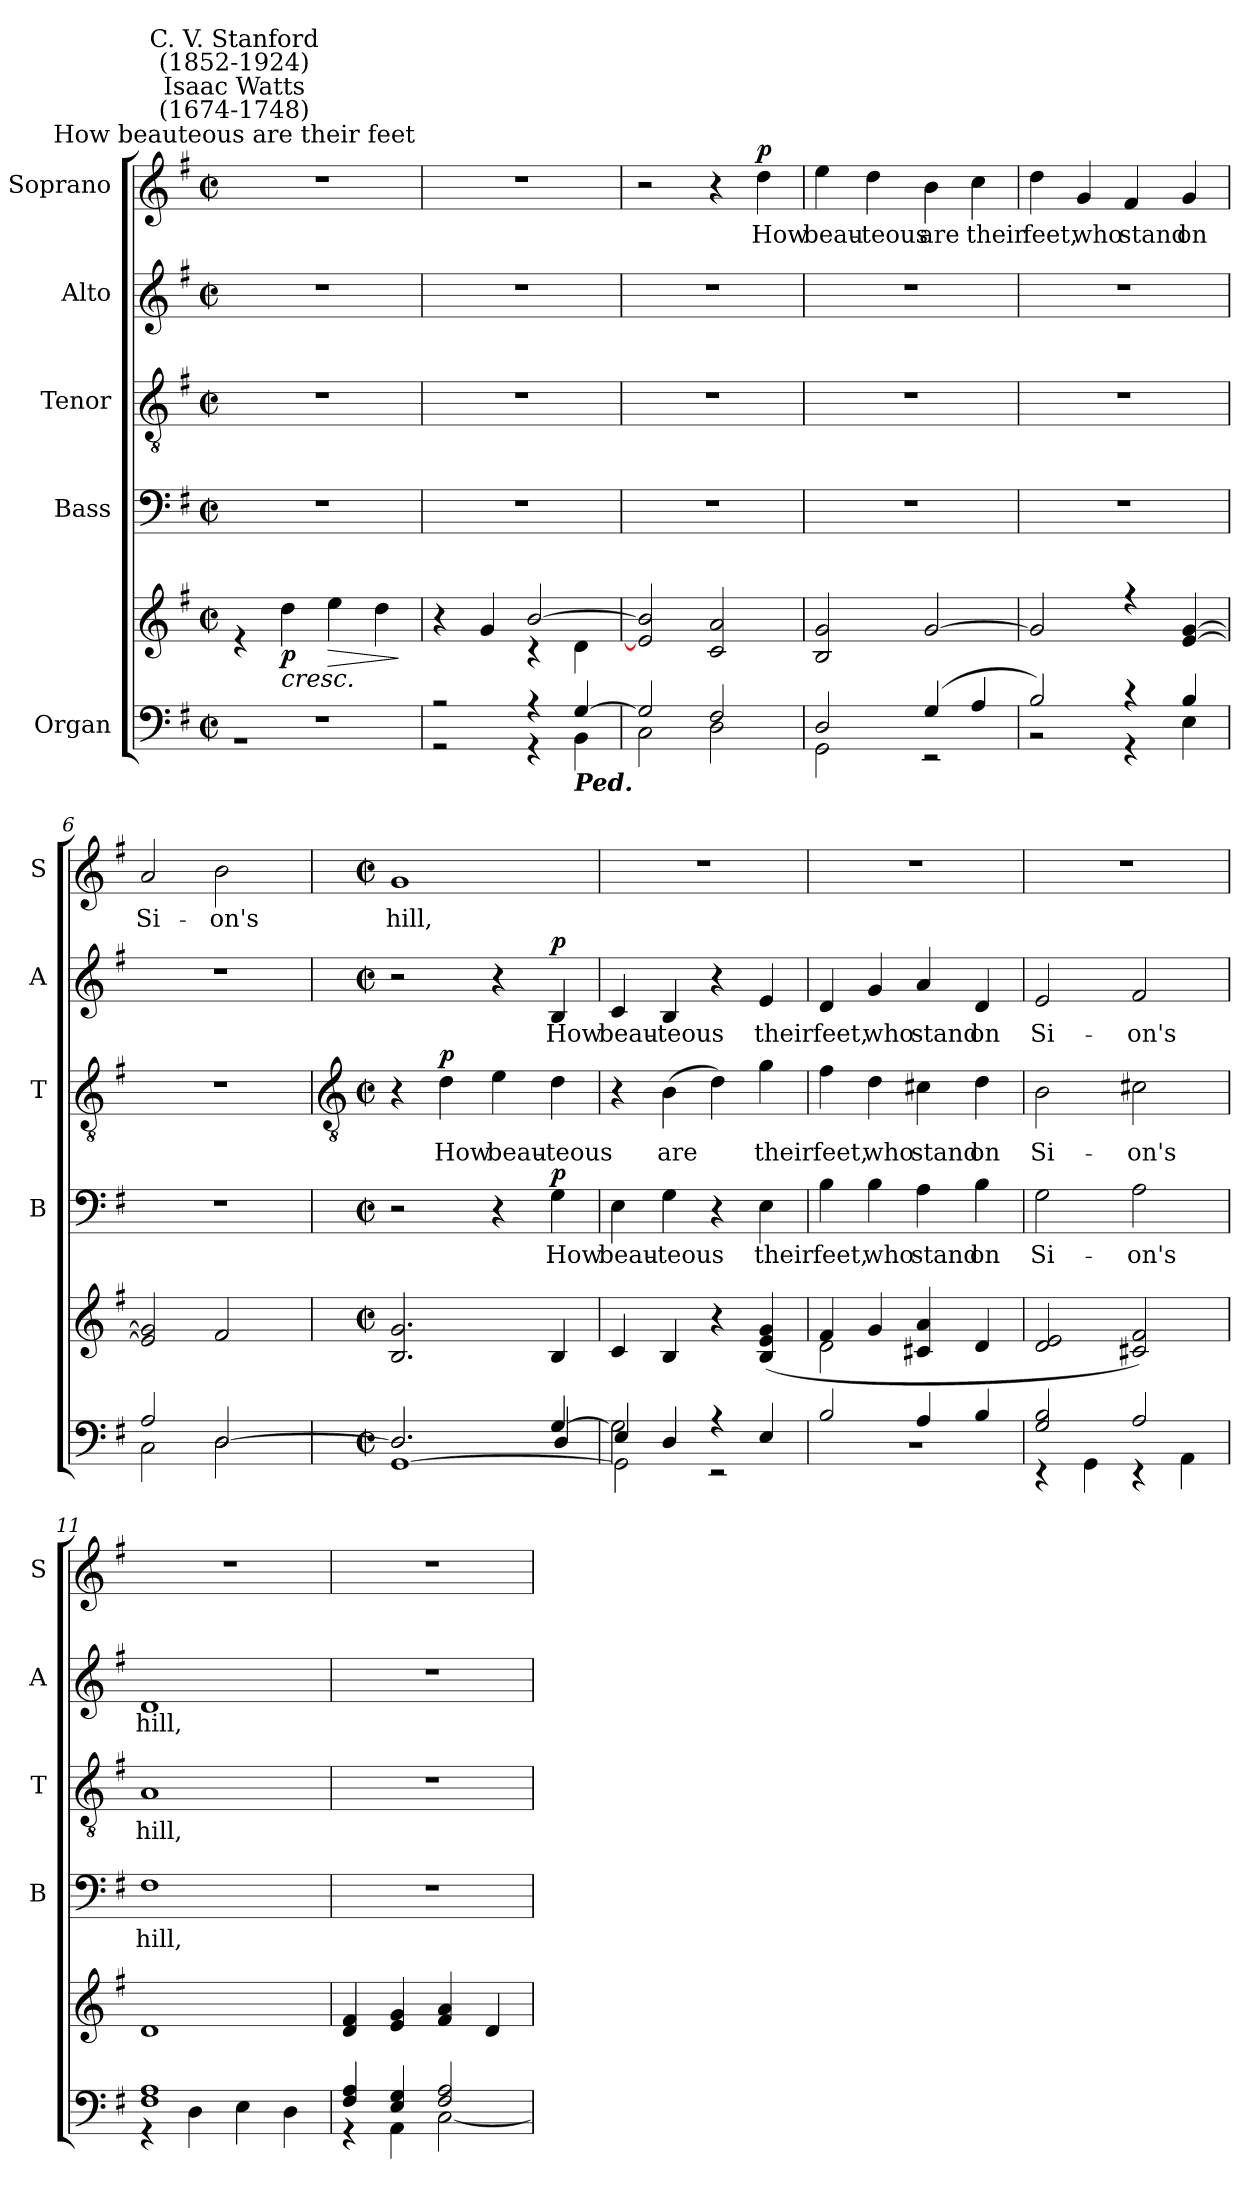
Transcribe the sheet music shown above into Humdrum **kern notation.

**kern	**kern	**dynam	**kern	**text	**dynam	**kern	**text	**dynam	**kern	**text	**dynam	**kern	**text	**dynam
*part5	*part5	*part5	*part4	*part4	*part4	*part3	*part3	*part3	*part2	*part2	*part2	*part1	*part1	*part1
*staff6	*staff5	*staff5/6	*staff4	*staff4	*staff4	*staff3	*staff3	*staff3	*staff2	*staff2	*staff2	*staff1	*staff1	*staff1
*I"Organ	*	*	*I"Bass	*	*	*I"Tenor	*	*	*I"Alto	*	*	*I"Soprano	*	*
*	*	*	*I'B	*	*	*I'T	*	*	*I'A	*	*	*I'S	*	*
*clefF4	*clefG2	*	*clefF4	*	*	*clefGv2	*	*	*clefG2	*	*	*clefG2	*	*
*k[f#]	*k[f#]	*	*k[f#]	*	*	*k[f#]	*	*	*k[f#]	*	*	*k[f#]	*	*
*G:	*G:	*	*G:	*	*	*G:	*	*	*G:	*	*	*G:	*	*
*M2/2	*M2/2	*	*M2/2	*	*	*M2/2	*	*	*M2/2	*	*	*M2/2	*	*
*met(c|)	*met(c|)	*	*met(c|)	*	*	*met(c|)	*	*	*met(c|)	*	*	*met(c|)	*	*
=1	=1	=1	=1	=1	=1	=1	=1	=1	=1	=1	=1	=1	=1	=1
*^	*^	*	*	*	*	*	*	*	*	*	*	*	*	*
!	!	!	!	!	!	!	!	!	!	!	!	!	!	!LO:TX:a:cj:t=How beauteous are their feet	!	!
!	!	!	!	!	!	!	!	!	!	!	!	!	!	!LO:TX:a:cj:t=Isaac Watts\n(1674-1748)	!	!
!	!	!	!	!	!	!	!	!	!	!	!	!	!	!LO:TX:a:cj:t=C. V. Stanford\n(1852-1924)	!	!
1r	1r	1ryy	4r	.	1r	.	.	1r	.	.	1r	.	.	1r	.	.
!	!	!	!	!LO:HP:b	!	!	!	!	!	!	!	!	!	!	!	!
!	!	!	!	!LO:DY:n=1:b	!	!	!	!	!	!	!	!	!	!	!	!
.	.	.	4dd\	< p	.	.	.	.	.	.	.	.	.	.	.	.
!	!	!	!	!LO:HP:b	!	!	!	!	!	!	!	!	!	!	!	!
.	.	.	4ee\	>	.	.	.	.	.	.	.	.	.	.	.	.
.	.	.	4dd\	[	.	.	.	.	.	.	.	.	.	.	.	.
*v	*v	*	*	*	*	*	*	*	*	*	*	*	*	*	*	*
*	*v	*v	*	*	*	*	*	*	*	*	*	*	*	*	*
.	.	]	.	.	.	.	.	.	.	.	.	.	.	.
=2	=2	=2	=2	=2	=2	=2	=2	=2	=2	=2	=2	=2	=2	=2
*^	*^	*	*	*	*	*	*	*	*	*	*	*	*	*
2r	2r	4r	2ryy	.	1r	.	.	1r	.	.	1r	.	.	1r	.	.
.	.	4g/	.	.	.	.	.	.	.	.	.	.	.	.	.	.
4r	4r	[2b/	4r	.	.	.	.	.	.	.	.	.	.	.	.	.
!LO:TX:b:Bi:t=Ped.	!	!	!	!	!	!	!	!	!	!	!	!	!	!	!	!
[4G/	4BB\	.	4d\	.	.	.	.	.	.	.	.	.	.	.	.	.
=3	=3	=3	=3	=3	=3	=3	=3	=3	=3	=3	=3	=3	=3	=3	=3	=3
2G/]	2C\	2e/] 2b/]	1ryy	.	1r	.	.	1r	.	.	1r	.	.	2r	.	.
2F#/	2D\	2c/ 2a/	.	.	.	.	.	.	.	.	.	.	.	4r	.	.
!	!	!	!	!	!	!	!	!	!	!	!	!	!	!	!LO:LY:b	!LO:DY:b
.	.	.	.	.	.	.	.	.	.	.	.	.	.	4dd	How	p
=4	=4	=4	=4	=4	=4	=4	=4	=4	=4	=4	=4	=4	=4	=4	=4	=4
!	!	!	!	!	!	!	!	!	!	!	!	!	!	!	!LO:LY:b	!
2D/	2GG\	2B/ 2g/	1ryy	.	1r	.	.	1r	.	.	1r	.	.	4ee	beau-	.
!	!	!	!	!	!	!	!	!	!	!	!	!	!	!	!LO:LY:b	!
.	.	.	.	.	.	.	.	.	.	.	.	.	.	4dd	-teous	.
!	!	!	!	!	!	!	!	!	!	!	!	!	!	!	!LO:LY:b	!
(>4G/	2r	[2g/	.	.	.	.	.	.	.	.	.	.	.	4b	are	.
!	!	!	!	!	!	!	!	!	!	!	!	!	!	!	!LO:LY:b	!
4A/	.	.	.	.	.	.	.	.	.	.	.	.	.	4cc	their	.
=5	=5	=5	=5	=5	=5	=5	=5	=5	=5	=5	=5	=5	=5	=5	=5	=5
!	!	!	!	!	!	!	!	!	!	!	!	!	!	!	!LO:LY:b	!
2B/)	2r	2g/]	1ryy	.	1r	.	.	1r	.	.	1r	.	.	4dd	feet,	.
!	!	!	!	!	!	!	!	!	!	!	!	!	!	!	!LO:LY:b	!
.	.	.	.	.	.	.	.	.	.	.	.	.	.	4g	who	.
!	!	!	!	!	!	!	!	!	!	!	!	!	!	!	!LO:LY:b	!
4r	4r	4r	.	.	.	.	.	.	.	.	.	.	.	4f#	stand	.
!	!	!	!	!	!	!	!	!	!	!	!	!	!	!	!LO:LY:b	!
4B/	4E\	[4e/ [4g/	.	.	.	.	.	.	.	.	.	.	.	4g	on	.
=6	=6	=6	=6	=6	=6	=6	=6	=6	=6	=6	=6	=6	=6	=6	=6	=6
!	!	!	!	!	!	!	!	!	!	!	!	!	!	!	!LO:LY:b	!
2A/	2C\	2e/] 2g/]	2ryy	.	1r	.	.	1r	.	.	1r	.	.	2a	Si-	.
!	!	!	!	!	!	!	!	!	!	!	!	!	!	!	!LO:LY:b	!
[2D/	2D\	2f#/	4d\yy	.	.	.	.	.	.	.	.	.	.	2b	-on's	.
.	.	.	4c\yy	.	.	.	.	.	.	.	.	.	.	.	.	.
*v	*v	*	*	*	*	*	*	*	*	*	*	*	*	*	*	*
!!LO:LB:g=z
=7	=7	=7	=7	=7	=7	=7	=7	=7	=7	=7	=7	=7	=7	=7	=7
*	*	*	*	*	*	*	*clefGv2	*	*	*	*	*	*	*	*
*M2/2	*M2/2	*	*	*M2/2	*	*	*M2/2	*	*	*M2/2	*	*	*M2/2	*	*
*met(c|)	*met(c|)	*	*	*met(c|)	*	*	*met(c|)	*	*	*met(c|)	*	*	*met(c|)	*	*
*^	*	*	*	*	*	*	*	*	*	*	*	*	*	*	*
*	*^	*	*	*	*	*	*	*	*	*	*	*	*	*	*	*
!	!	!	!	!	!	!	!	!	!	!	!	!	!	!	!	!LO:LY:b	!
2.ryy	2.D/]	[1GG\	2.B/ 2.g/	2ryy	.	2r	.	.	4r	.	.	2r	.	.	1g	hill,	.
!	!	!	!	!	!	!	!	!	!	!LO:LY:b	!LO:DY:b	!	!	!	!	!	!
.	.	.	.	.	.	.	.	.	4d	How	p	.	.	.	.	.	.
!	!	!	!	!	!	!	!	!	!	!LO:LY:b	!	!	!	!	!	!	!
.	.	.	.	4ryy	.	4r	.	.	4e	beau-	.	4r	.	.	.	.	.
!	!	!	!	!	!	!	!LO:LY:b	!LO:DY:b	!	!LO:LY:b	!	!	!LO:LY:b	!LO:DY:b	!	!	!
[4G/	4D/	.	4B/	4ryy	.	4G	How	p	4d	-teous	.	4B	How	p	.	.	.
=8	=8	=8	=8	=8	=8	=8	=8	=8	=8	=8	=8	=8	=8	=8	=8	=8	=8
!	!	!	!	!	!	!	!LO:LY:b	!	!	!	!	!	!LO:LY:b	!	!	!	!
2G\]	4E/	2GG\]	4c/	2ryy	.	4E	beau-	.	4r	.	.	4c	beau-	.	1r	.	.
!	!	!	!	!	!	!	!LO:LY:b	!	!	!LO:LY:b	!	!	!LO:LY:b	!	!	!	!
.	4D/	.	4B/	.	.	4G	-teous	.	(>4B	are	.	4B	-teous	.	.	.	.
2ryy	4r	2r	4r	2ryy	.	4r	.	.	4d)	.	.	4r	.	.	.	.	.
!	!	!	!	!	!	!	!LO:LY:b	!	!	!LO:LY:b	!	!	!LO:LY:b	!	!	!	!
.	4E/	.	(>4B/ 4e/ 4g/	.	.	4E	their	.	4g	their	.	4e	their	.	.	.	.
*	*v	*v	*	*	*	*	*	*	*	*	*	*	*	*	*	*	*
=9	=9	=9	=9	=9	=9	=9	=9	=9	=9	=9	=9	=9	=9	=9	=9	=9
!	!	!	!	!	!	!LO:LY:b	!	!	!LO:LY:b	!	!	!LO:LY:b	!	!	!	!
2B/	1r	4f#/	2d\	.	4B	feet,	.	4f#	feet,	.	4d	feet,	.	1r	.	.
!	!	!	!	!	!	!LO:LY:b	!	!	!LO:LY:b	!	!	!LO:LY:b	!	!	!	!
.	.	4g/	.	.	4B	who	.	4d	who	.	4g	who	.	.	.	.
!	!	!	!	!	!	!LO:LY:b	!	!	!LO:LY:b	!	!	!LO:LY:b	!	!	!	!
4A/	.	4c#X/ 4a/	2ryy	.	4A	stand	.	4c#X	stand	.	4a	stand	.	.	.	.
!	!	!	!	!	!	!LO:LY:b	!	!	!LO:LY:b	!	!	!LO:LY:b	!	!	!	!
4B/	.	4d/	.	.	4B	on	.	4d	on	.	4d	on	.	.	.	.
=10	=10	=10	=10	=10	=10	=10	=10	=10	=10	=10	=10	=10	=10	=10	=10	=10
!	!	!	!	!	!	!LO:LY:b	!	!	!LO:LY:b	!	!	!LO:LY:b	!	!	!	!
2G/ 2B/	4r	2d/ 2e/	1ryy	.	2G	Si-	.	2B	Si-	.	2e	Si-	.	1r	.	.
.	4GG\	.	.	.	.	.	.	.	.	.	.	.	.	.	.	.
!	!	!	!	!	!	!LO:LY:b	!	!	!LO:LY:b	!	!	!LO:LY:b	!	!	!	!
2A/	4r	2c#X/ 2f#/)	.	.	2A	-on's	.	2c#X	-on's	.	2f#	-on's	.	.	.	.
.	4AA\	.	.	.	.	.	.	.	.	.	.	.	.	.	.	.
=11	=11	=11	=11	=11	=11	=11	=11	=11	=11	=11	=11	=11	=11	=11	=11	=11
!	!	!	!	!	!	!LO:LY:b	!	!	!LO:LY:b	!	!	!LO:LY:b	!	!	!	!
1F#/ 1A/	4r	1d/	1ryy	.	1F#	hill,	.	1A	hill,	.	1d	hill,	.	1r	.	.
.	4D\	.	.	.	.	.	.	.	.	.	.	.	.	.	.	.
.	4E\	.	.	.	.	.	.	.	.	.	.	.	.	.	.	.
.	4D\	.	.	.	.	.	.	.	.	.	.	.	.	.	.	.
=12	=12	=12	=12	=12	=12	=12	=12	=12	=12	=12	=12	=12	=12	=12	=12	=12
4F#/ 4A/	4r	4d/ 4f#/	1ryy	.	1r	.	.	1r	.	.	1r	.	.	1r	.	.
4E/ 4G/	4AA\	4e/ 4g/	.	.	.	.	.	.	.	.	.	.	.	.	.	.
2F#/ 2A/	[2C\	4f#/ 4a/	.	.	.	.	.	.	.	.	.	.	.	.	.	.
.	.	4d/	.	.	.	.	.	.	.	.	.	.	.	.	.	.
*v	*v	*	*	*	*	*	*	*	*	*	*	*	*	*	*	*
*	*v	*v	*	*	*	*	*	*	*	*	*	*	*	*	*
=	=	=	=	=	=	=	=	=	=	=	=	=	=	=
*-	*-	*-	*-	*-	*-	*-	*-	*-	*-	*-	*-	*-	*-	*-
